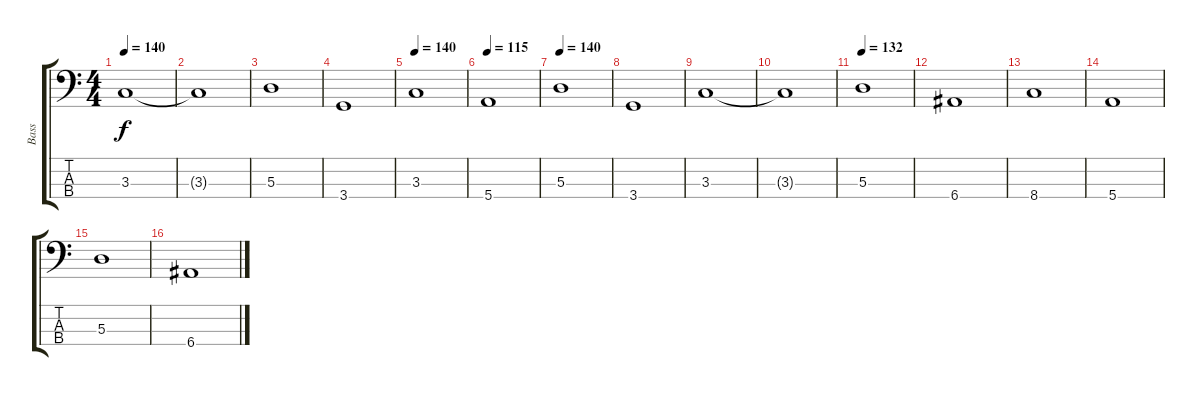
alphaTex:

\track ("Bass" "Bass") {instrument electricbassfinger}
\staff {score tabs}
\tuning (G2 D2 A1 E1) {hide}
\ts (4 4)
\tempo 140
\clef f4
\ks c
3.3.1{dy f} |
3.3{t}.1 |
5.3.1 |
3.4.1 |
\tempo 140
3.3.1 |
\tempo 115
5.4.1 |
\tempo 140
5.3.1 |
3.4.1 |
3.3.1 |
3.3{t}.1 |
\tempo 132
5.3.1 |
6.4.1 |
8.4.1 |
5.4.1 |
5.3.1 |
6.4.1
